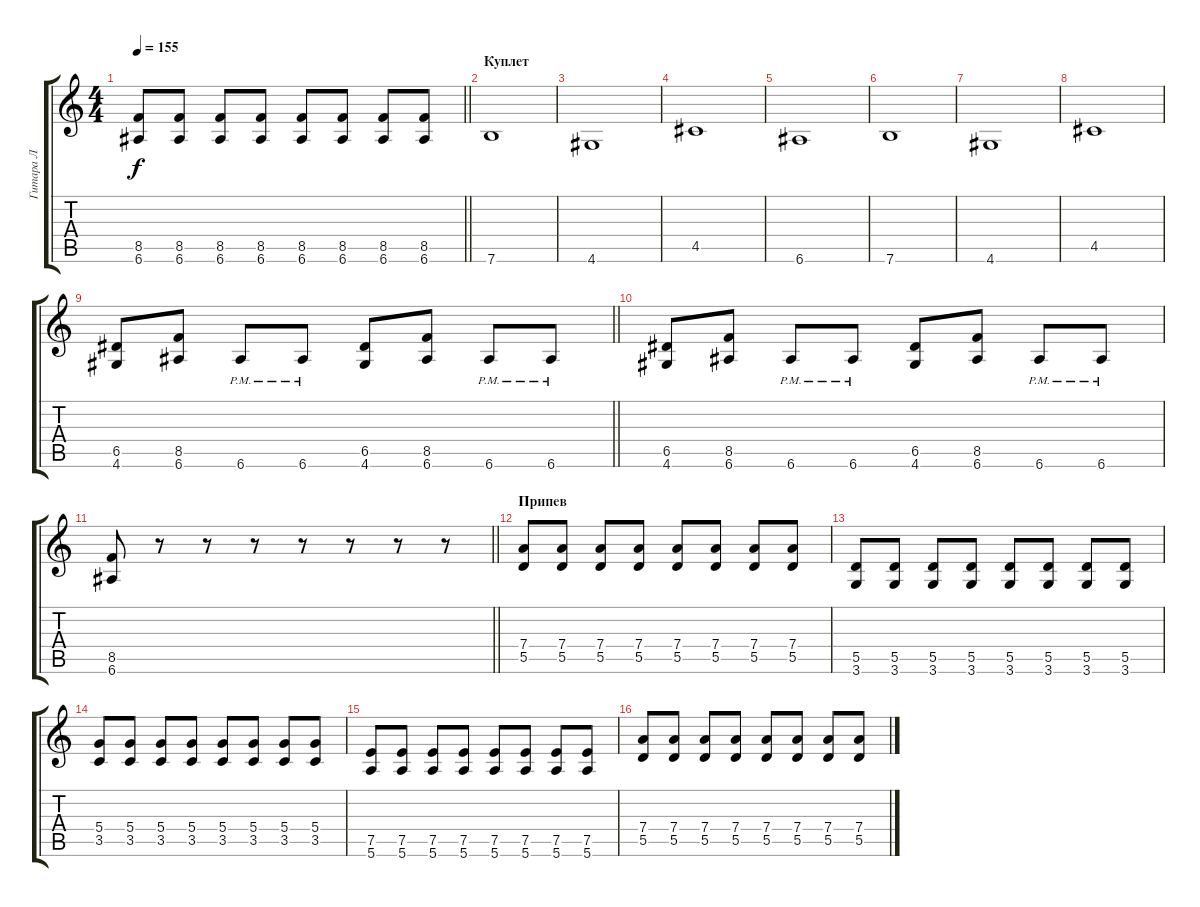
\track ("Гитара Л" "Гитара Л") {instrument overdrivenguitar}
\staff {score tabs}
\tuning (E4 B3 G3 D3 A2 E2) {hide}
\ts (4 4)
\tempo 155
\clef g2
\barLineRight lightlight
\ks c
(8.5 6.6).8{dy f} (8.5 6.6).8 (8.5 6.6).8 (8.5 6.6).8 (8.5 6.6).8 (8.5 6.6).8 (8.5 6.6).8 (8.5 6.6).8 |
\section ("" "Куплет")
7.6.1 |
4.6.1 |
4.5.1 |
6.6.1 |
7.6.1 |
4.6.1 |
4.5.1 |
\barLineRight lightlight
(6.5 4.6).8 (8.5 6.6).8 6.6{pm}.8 6.6{pm}.8 (6.5 4.6).8 (8.5 6.6).8 6.6{pm}.8 6.6{pm}.8 |
(6.5 4.6).8 (8.5 6.6).8 6.6{pm}.8 6.6{pm}.8 (6.5 4.6).8 (8.5 6.6).8 6.6{pm}.8 6.6{pm}.8 |
\barLineRight lightlight
(8.5 6.6).8 r.8 r.8 r.8 r.8 r.8 r.8 r.8 |
\section ("" "Припев")
(7.4 5.5).8 (7.4 5.5).8 (7.4 5.5).8 (7.4 5.5).8 (7.4 5.5).8 (7.4 5.5).8 (7.4 5.5).8 (7.4 5.5).8 |
(5.5 3.6).8 (5.5 3.6).8 (5.5 3.6).8 (5.5 3.6).8 (5.5 3.6).8 (5.5 3.6).8 (5.5 3.6).8 (5.5 3.6).8 |
(5.4 3.5).8 (5.4 3.5).8 (5.4 3.5).8 (5.4 3.5).8 (5.4 3.5).8 (5.4 3.5).8 (5.4 3.5).8 (5.4 3.5).8 |
(7.5 5.6).8 (7.5 5.6).8 (7.5 5.6).8 (7.5 5.6).8 (7.5 5.6).8 (7.5 5.6).8 (7.5 5.6).8 (7.5 5.6).8 |
(7.4 5.5).8 (7.4 5.5).8 (7.4 5.5).8 (7.4 5.5).8 (7.4 5.5).8 (7.4 5.5).8 (7.4 5.5).8 (7.4 5.5).8
